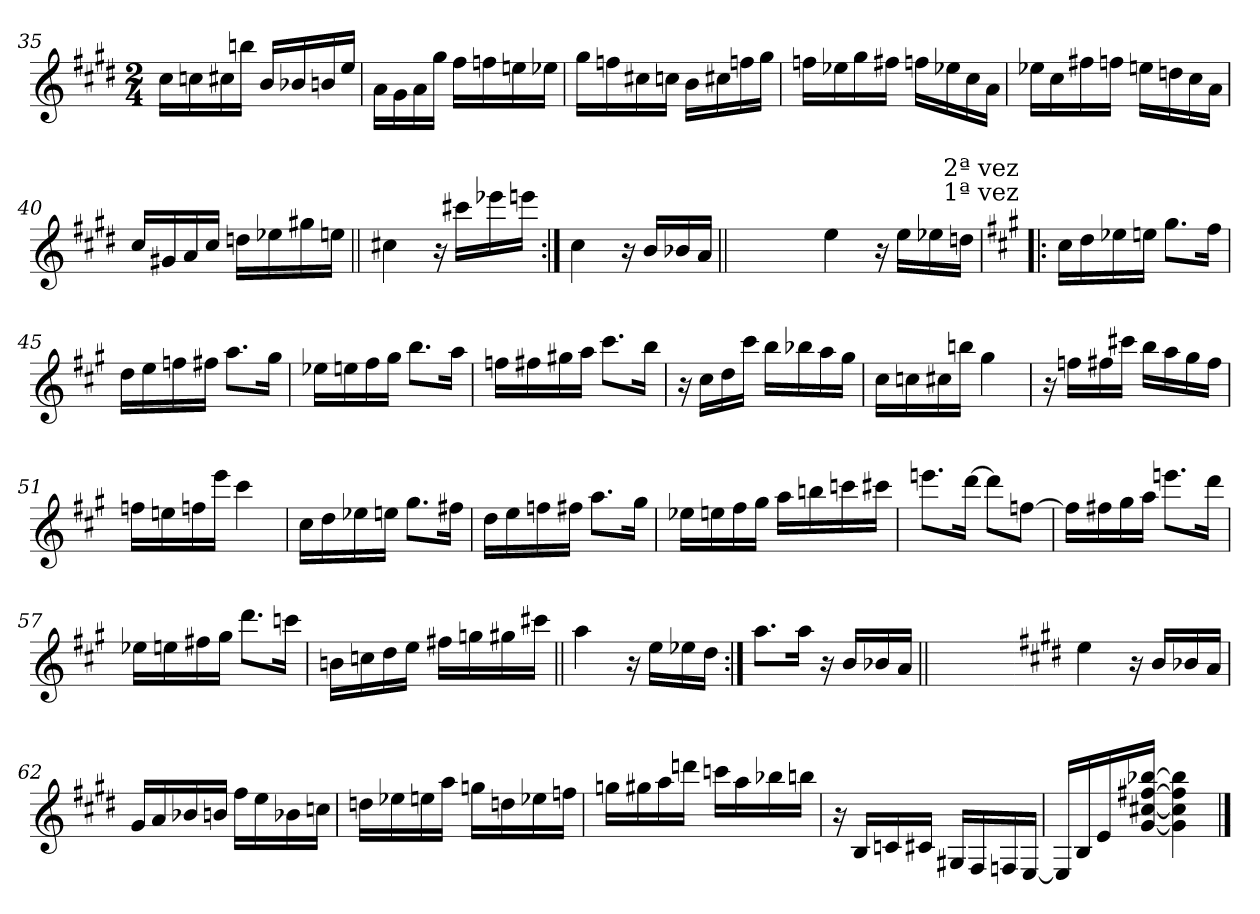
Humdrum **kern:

**kern
*part1
*staff1
*clefG2
*k[f#c#g#d#]
*E:
*M2/4
=35
16cc#\LL
16ccn\
16cc#X\
16bbn\JJ
16b/LL
16b-X/
16bn/
16ee/JJ
=36
16a\LL
16g#\
16a\
16gg#\JJ
16ff#\LL
16ffn\
16een\
16ee-X\JJ
!!LO:PB:g=z
=37
16gg#\LL
16ffn\
16cc#X\
16ccn\JJ
16b\LL
16cc#X\
16ffn\
16gg#\JJ
=38
16ffn\LL
16ee-X\
16gg#\
16ff#X\JJ
16ffn\LL
16ee-X\
16cc#\
16a\JJ
=39
16ee-X\LL
16cc#\
16ff#X\
16ffn\JJ
16een\LL
16ddn\
16cc#\
16a\JJ
=40
16cc#/LL
16g#X/
16a/
16cc#/JJ
16ddn\LL
16ee-X\
16gg#X\
16een\JJ
!!LO:LB:g=z
=41||
4cc#X\
16r
16ccc#X\LL
16eee-X\
16eeen\JJ
=42:|!
4cc#\
16r
16b/LL
16b-X/
16a/JJ
=42X421||
2ryy
!!LO:LB:g=z
=43-
*^
4ee\	4ryy
16r	8ryy
16ee\LL	.
16ee-X\	32ryy
!	!LO:TX:a:t=1ª vez
!	!LO:TX:a:t=2ª vez
.	16.ryy
16ddn\JJ	.
*v	*v
=44!|:
*k[f#c#g#]
*A:
16cc#\LL
16dd\
16ee-X\
16een\JJ
8.gg#\L
16ff#\Jk
=45
16dd\LL
16ee\
16ffn\
16ff#X\JJ
8.aa\L
16gg#\Jk
=46
16ee-X\LL
16een\
16ff#\
16gg#\JJ
8.bb\L
16aa\Jk
!!LO:LB:g=z
=47
16ffn\LL
16ff#X\
16gg#X\
16aa\JJ
8.ccc#\L
16bb\Jk
=48
16r
16cc#\LL
16dd\
16ccc#\JJ
16bb\LL
16bb-X\
16aa\
16gg#\JJ
=49
16cc#\LL
16ccn\
16cc#X\
16bbn\JJ
4gg#\
=50
16r
16ffn\LL
16ff#X\
16ccc#X\JJ
16bb\LL
16aa\
16gg#\
16ff#\JJ
!!LO:LB:g=z
=51
16ffn\LL
16een\
16ffn\
16eee\JJ
4ccc#\
=52
16cc#\LL
16dd\
16ee-X\
16een\JJ
8.gg#\L
16ff#X\Jk
=53
16dd\LL
16ee\
16ffn\
16ff#X\JJ
8.aa\L
16gg#\Jk
=54
16ee-X\LL
16een\
16ff#\
16gg#\JJ
16aa\LL
16bbn\
16cccn\
16ccc#X\JJ
!!LO:LB:g=z
=55
8.eeen\L
[16ddd\Jk
8ddd\L]
[8ffn\J
=56
16ffn\LL]
16ff#X\
16gg#\
16aa\JJ
8.eeen\L
16ddd\Jk
=57
16ee-X\LL
16een\
16ff#X\
16gg#\JJ
8.ddd\L
16cccn\Jk
=58
16bn\LL
16ccn\
16dd\
16ee\JJ
16ff#X\LL
16ggn\
16gg#X\
16ccc#X\JJ
!!LO:LB:g=z
=59||
4aa\
16r
16ee\LL
16ee-X\
16dd\JJ
=60:|!
8.aa\L
16aa\Jk
16r
16b/LL
16b-X/
16a/JJ
=60X602||
2ryy
!!LO:LB:g=z
=61-
*k[f#c#g#d#]
*E:
4ee\
16r
16b/LL
16b-X/
16a/JJ
=62
16g#/LL
16a/
16b-X/
16bn/JJ
16ff#\LL
16ee\
16b-X\
16ccn\JJ
=63
16ddn\LL
16ee-X\
16een\
16aa\JJ
16ggn\LL
16ddn\
16ee-X\
16ffn\JJ
=64
16ggn\LL
16gg#X\
16aa\
16dddn\JJ
16cccn\LL
16aa\
16bb-X\
16bbn\JJ
!!LO:LB:g=z
=65
16r
16B/LL
16cn/
16c#X/JJ
16G#X/LL
16F#/
16Fn/
[16E/JJ
=66
16E/LL]
16B/
16e/
[16g#/ [16cc#X/ [16ff#X/ [16bb-X/JJ
4g#\] 4cc#\] 4ff#\] 4bb-\]
==
*-
